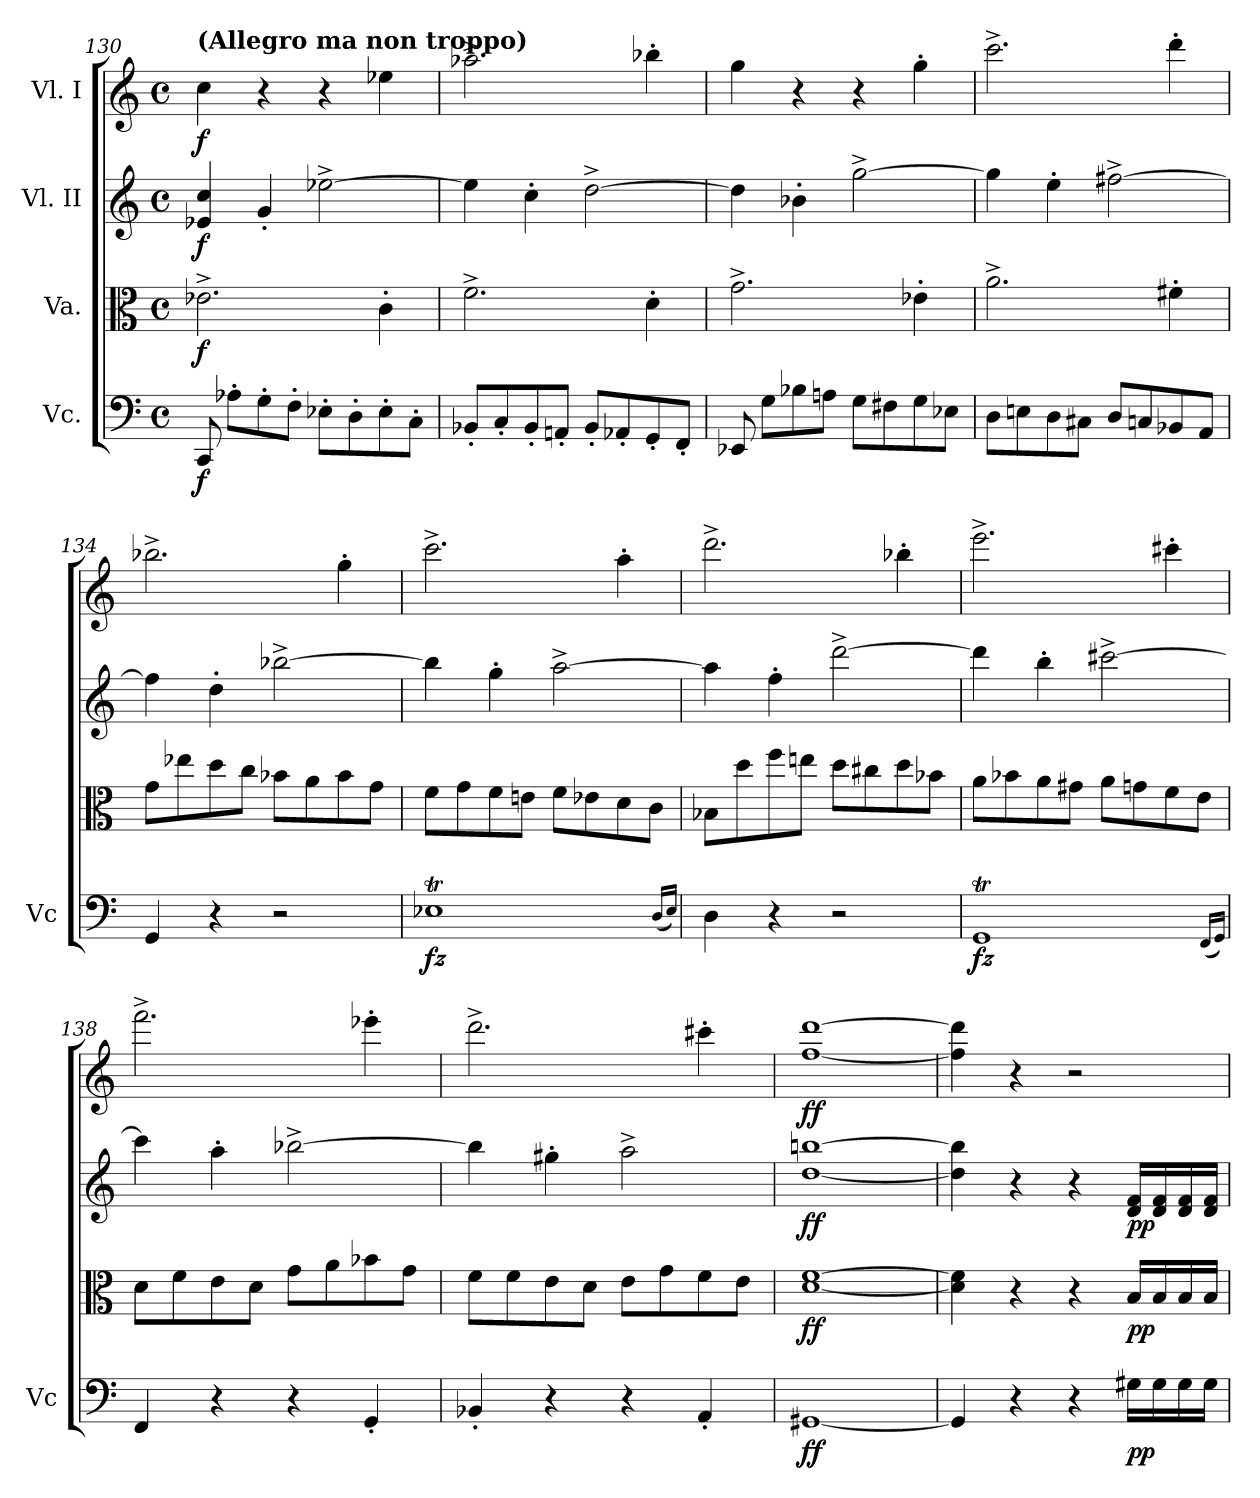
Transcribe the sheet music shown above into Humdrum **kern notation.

**kern	**dynam	**kern	**dynam	**kern	**dynam	**kern	**dynam
*part4	*part4	*part3	*part3	*part2	*part2	*part1	*part1
*staff4	*staff4	*staff3	*staff3	*staff2	*staff2	*staff1	*staff1
*I"Vc.	*	*I"Va.	*	*I"Vl. II	*	*I"Vl. I	*
*I'Vc	*	*	*	*	*	*	*
*clefF4	*	*clefC3	*	*clefG2	*	*clefG2	*
*k[]	*	*k[]	*	*k[]	*	*k[]	*
*M4/4	*	*M4/4	*	*M4/4	*	*M4/4	*
*met(c)	*	*met(c)	*	*met(c)	*	*met(c)	*
=130	=130	=130	=130	=130	=130	=130	=130
!	!	!	!	!	!	!LO:TX:a:B:t=(Allegro ma non troppo)	!
!	!LO:DY:b	!	!LO:DY:b	!	!LO:DY:b	!	!LO:DY:b
8CC/	f	2.e-X^\	f	4e-X/ 4cc/	f	4cc\	f
8A-X'\L	.	.	.	.	.	.	.
8G'\	.	.	.	4g'/	.	4r	.
8F'\J	.	.	.	.	.	.	.
8E-X'\L	.	.	.	[2ee-X^\	.	4r	.
8D'\	.	.	.	.	.	.	.
8E-'\	.	4c'\	.	.	.	4ee-X\	.
8C'\J	.	.	.	.	.	.	.
=131	=131	=131	=131	=131	=131	=131	=131
8BB-X'/L	.	2.f^\	.	4ee-\]	.	2.aa-X^\	.
8C'/	.	.	.	.	.	.	.
8BB-'/	.	.	.	4cc'\	.	.	.
8AAn'/J	.	.	.	.	.	.	.
8BB-'/L	.	.	.	[2dd^\	.	.	.
8AA-X'/	.	.	.	.	.	.	.
8GG'/	.	4d'\	.	.	.	4bb-X'\	.
8FF'/J	.	.	.	.	.	.	.
=132	=132	=132	=132	=132	=132	=132	=132
8EE-X/	.	2.g^\	.	4dd\]	.	4gg\	.
8G\L	.	.	.	.	.	.	.
8B-X\	.	.	.	4b-X'\	.	4r	.
8An\J	.	.	.	.	.	.	.
8G\L	.	.	.	[2gg^\	.	4r	.
8F#X\	.	.	.	.	.	.	.
8G\	.	4e-X'\	.	.	.	4gg'\	.
8E-X\J	.	.	.	.	.	.	.
=133	=133	=133	=133	=133	=133	=133	=133
8D\L	.	2.a^\	.	4gg\]	.	2.ccc^\	.
8En\	.	.	.	.	.	.	.
8D\	.	.	.	4ee'\	.	.	.
8C#X\J	.	.	.	.	.	.	.
8D/L	.	.	.	[2ff#X^\	.	.	.
8Cn/	.	.	.	.	.	.	.
8BB-X/	.	4f#X'\	.	.	.	4ddd'\	.
8AA/J	.	.	.	.	.	.	.
=134	=134	=134	=134	=134	=134	=134	=134
4GG/	.	8g\L	.	4ff#\]	.	2.bb-X^\	.
.	.	8ee-X\	.	.	.	.	.
4r	.	8dd\	.	4dd'\	.	.	.
.	.	8cc\J	.	.	.	.	.
2r	.	8b-X\L	.	[2bb-X^\	.	.	.
.	.	8a\	.	.	.	.	.
.	.	8b-\	.	.	.	4gg'\	.
.	.	8g\J	.	.	.	.	.
=135	=135	=135	=135	=135	=135	=135	=135
!	!LO:DY:b	!	!	!	!	!	!
1E-XT	fz	8f\L	.	4bb-\]	.	2.ccc^\	.
.	.	8g\	.	.	.	.	.
.	.	8f\	.	4gg'\	.	.	.
.	.	8en\J	.	.	.	.	.
.	.	8f\L	.	[2aa^\	.	.	.
.	.	8e-X\	.	.	.	.	.
.	.	8d\	.	.	.	4aa'\	.
.	.	8c\J	.	.	.	.	.
(<16qqD/LL	.	.	.	.	.	.	.
16qqE-/JJ)	.	.	.	.	.	.	.
=136	=136	=136	=136	=136	=136	=136	=136
4D\	.	8B-X\L	.	4aa\]	.	2.ddd^\	.
.	.	8dd\	.	.	.	.	.
4r	.	8ff\	.	4ff'\	.	.	.
.	.	8een\J	.	.	.	.	.
2r	.	8dd\L	.	[2ddd^\	.	.	.
.	.	8cc#X\	.	.	.	.	.
.	.	8dd\	.	.	.	4bb-X'\	.
.	.	8b-X\J	.	.	.	.	.
=137	=137	=137	=137	=137	=137	=137	=137
!	!LO:DY:b	!	!	!	!	!	!
1GGT	fz	8a\L	.	4ddd\]	.	2.eee^\	.
.	.	8b-X\	.	.	.	.	.
.	.	8a\	.	4bb'\	.	.	.
.	.	8g#X\J	.	.	.	.	.
.	.	8a\L	.	[2ccc#X^\	.	.	.
.	.	8gn\	.	.	.	.	.
.	.	8f\	.	.	.	4ccc#X'\	.
.	.	8e\J	.	.	.	.	.
(<16qqFF/LL	.	.	.	.	.	.	.
16qqGG/JJ)	.	.	.	.	.	.	.
!!LO:LB:g=z
=138	=138	=138	=138	=138	=138	=138	=138
4FF/	.	8d\L	.	4ccc#\]	.	2.fff^\	.
.	.	8f\	.	.	.	.	.
4r	.	8e\	.	4aa'\	.	.	.
.	.	8d\J	.	.	.	.	.
4r	.	8g\L	.	[2bb-X^\	.	.	.
.	.	8a\	.	.	.	.	.
4GG'/	.	8b-X\	.	.	.	4eee-X'\	.
.	.	8g\J	.	.	.	.	.
=139	=139	=139	=139	=139	=139	=139	=139
4BB-X'/	.	8f\L	.	4bb-\]	.	2.ddd^\	.
.	.	8f\	.	.	.	.	.
4r	.	8e\	.	4gg#X'\	.	.	.
.	.	8d\J	.	.	.	.	.
4r	.	8e\L	.	2aa^\	.	.	.
.	.	8g\	.	.	.	.	.
4AA'/	.	8f\	.	.	.	4ccc#X'\	.
.	.	8e\J	.	.	.	.	.
=140	=140	=140	=140	=140	=140	=140	=140
!	!LO:DY:b	!	!LO:DY:b	!	!LO:DY:b	!	!LO:DY:b
[1GG#X	ff	[1d [1f	ff	[1dd [1bbn	ff	[1ff [1ddd	ff
=141	=141	=141	=141	=141	=141	=141	=141
4GG#/]	.	4d]\ 4f]\	.	4dd]\ 4bb]\	.	4ff]\ 4ddd]\	.
4r	.	4r	.	4r	.	4r	.
4r	.	4r	.	4r	.	2r	.
!	!LO:DY:b	!	!LO:DY:b	!	!LO:DY:b	!	!
16G#X\LL	pp	16B/LL	pp	16d/ 16f/LL	pp	.	.
16G#\	.	16B/	.	16d/ 16f/	.	.	.
16G#\	.	16B/	.	16d/ 16f/	.	.	.
16G#\JJ	.	16B/JJ	.	16d/ 16f/JJ	.	.	.
=	=	=	=	=	=	=	=
*-	*-	*-	*-	*-	*-	*-	*-
